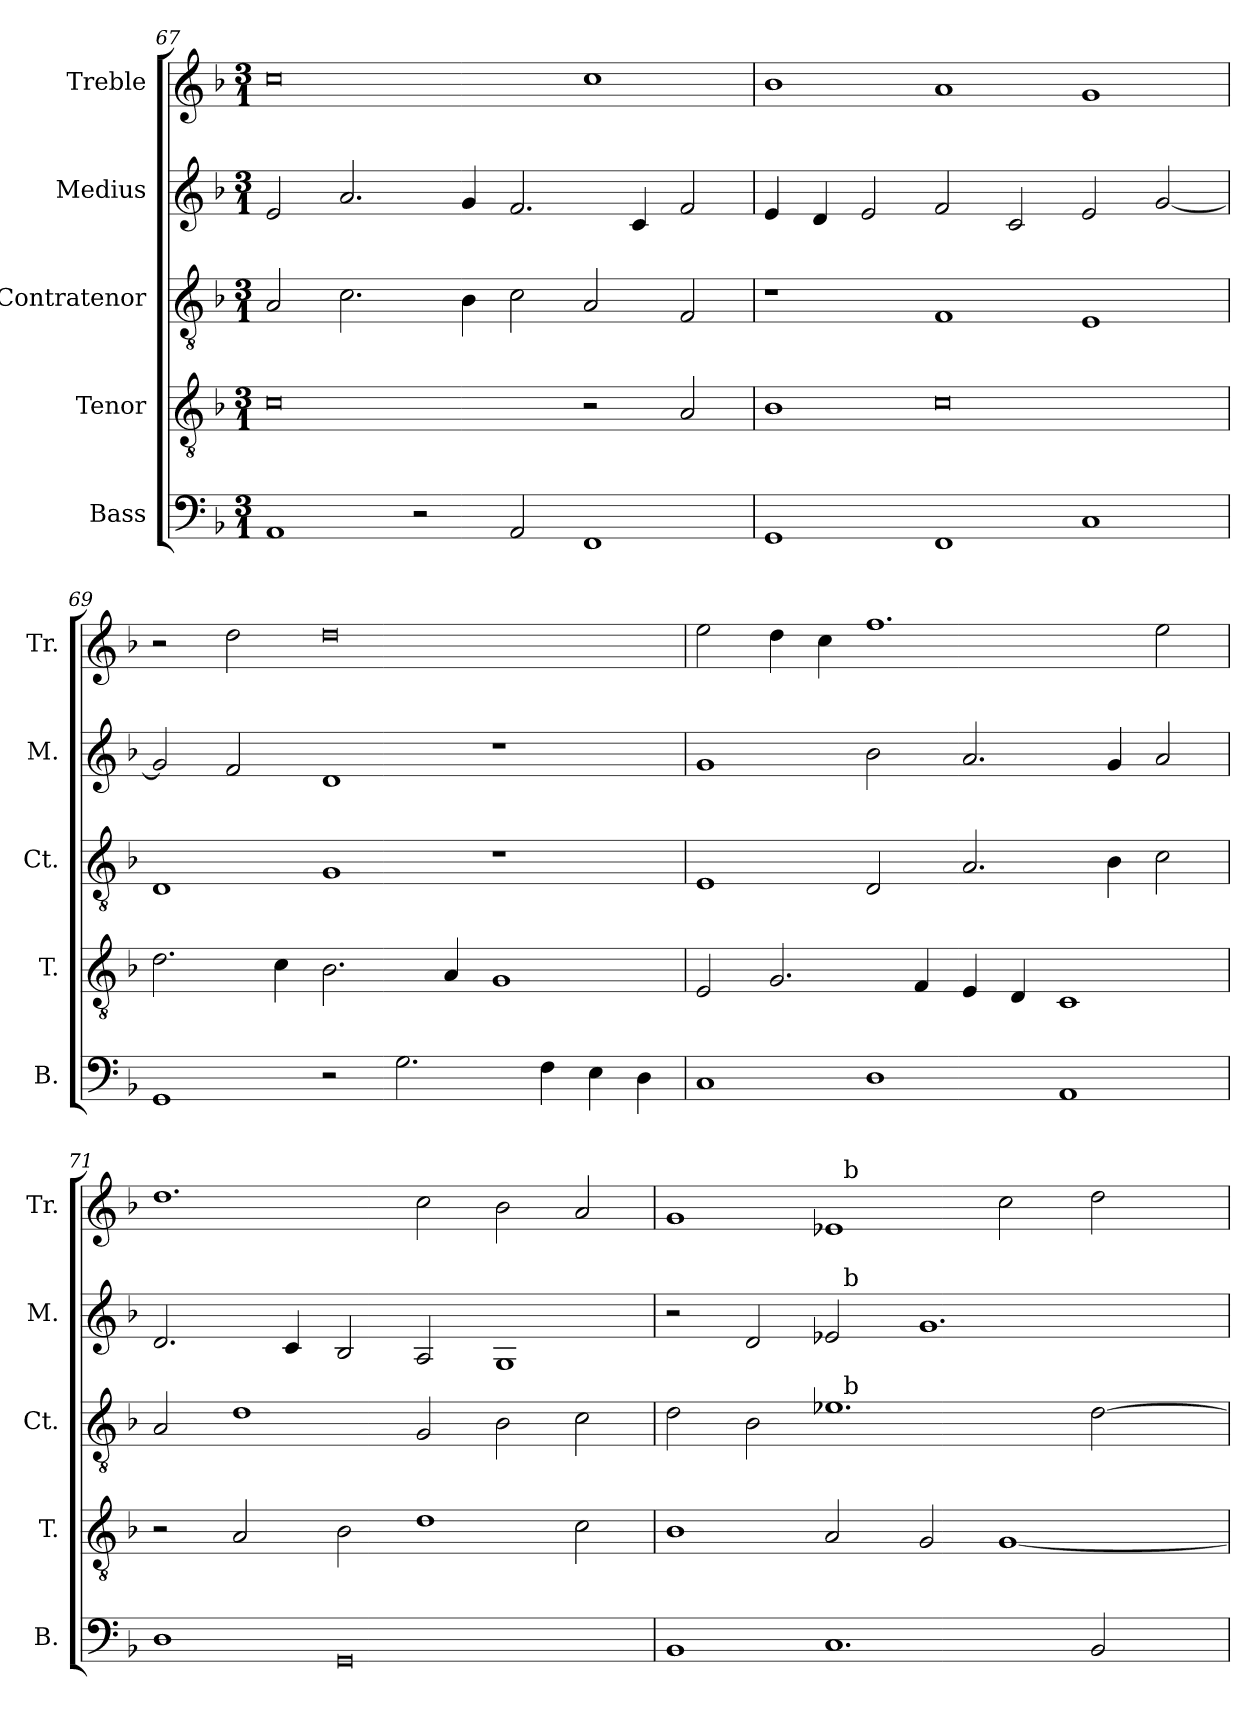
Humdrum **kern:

**kern	**kern	**kern	**kern	**kern
*part5	*part4	*part3	*part2	*part1
*staff5	*staff4	*staff3	*staff2	*staff1
*I"Bass	*I"Tenor	*I"Contratenor	*I"Medius	*I"Treble
*I'B.	*I'T.	*I'Ct.	*I'M.	*I'Tr.
*clefF4	*clefGv2	*clefGv2	*clefG2	*clefG2
*	*ITrd7c12	*ITrd7c12	*	*
*k[b-]	*k[b-]	*k[b-]	*k[b-]	*k[b-]
*d:	*d:	*d:	*d:	*d:
*M3/1	*M3/1	*M3/1	*M3/1	*M3/1
=67	=67	=67	=67	=67
1AAi	0Ci	2AAi/	2ei/	0cci
.	.	2.Ci\	2.ai/	.
2r	.	.	.	.
.	.	4BB-i\	4gi/	.
2AAi/	.	2Ci\	2.fi/	.
1FFi	2r	2AAi/	.	1cci
.	.	.	4ci/	.
.	2AAi/	2FFi/	2fi/	.
!!LO:LB:g=z
=68	=68	=68	=68	=68
1GGi	1BB-i	1r	4ei/	1b-i
.	.	.	4di/	.
.	.	.	2ei/	.
1FFi	0Ci	1FFi	2fi/	1ai
.	.	.	2ci/	.
1Ci	.	1EEi	2ei/	1gi
.	.	.	[<2gi/	.
=69	=69	=69	=69	=69
1GGi	2.Di\	1DDi	2gi/]	2r
.	.	.	2fi/	2ddi\
.	4Ci\	.	.	.
2r	2.BB-i\	1GGi	1di	0ddi
2.Gi\	.	.	.	.
.	4AAi/	.	.	.
.	1GGi	1r	1r	.
4Fi\	.	.	.	.
4Ei\	.	.	.	.
4Di\	.	.	.	.
=70	=70	=70	=70	=70
1Ci	2EEi/	1EEi	1gi	2eei\
.	2.GGi/	.	.	4ddi\
.	.	.	.	4cci\
1Di	.	2DDi/	2b-i\	1.ffi
.	4FFi/	.	.	.
.	4EEi/	2.AAi/	2.ai/	.
.	4DDi/	.	.	.
1AAi	1CCi	.	.	.
.	.	4BB-i\	4gi/	.
.	.	2Ci\	2ai/	2eei\
!!LO:PB:g=z
=71	=71	=71	=71	=71
1Di	2r	2AAi/	2.di/	1.ddi
.	2AAi/	1Di	.	.
.	.	.	4ci/	.
0GGi	2BB-i\	.	2B-i/	.
.	1Di	2GGi/	2Ai/	2cci\
.	.	2BB-i\	1Gi	2b-i\
.	2Ci\	2Ci\	.	2ai/
=72	=72	=72	=72	=72
*	*	*^	*^	*^
1BB-i	1BB-i	2Di\	1ryy	2r	1ryy	1gi	1ryy
.	.	2BB-i\	.	2di/	.	.	.
1.Ci	2AAi/	1.E-i	32ryy	2e-i/	32ryy	1e-i	32ryy
.	.	.	256ryy	.	256ryy	.	256ryy
!	!	!	!	!	!	!	!LO:TX:a:t=b
!	!	!	!	!	!LO:TX:a:t=b	!	!
!	!	!	!LO:TX:a:t=b	!	!	!	!
.	.	.	1ryy	.	1ryy	.	1ryy
.	2GGi/	.	.	1.gi	.	.	.
.	[<1GGi	.	.	.	.	2cci\	.
.	.	.	2ryy	.	2ryy	.	2ryy
2BB-i/	.	[>2Di\	.	.	.	2ddi\	.
.	.	.	4ryy	.	4ryy	.	4ryy
.	.	.	8ryy	.	8ryy	.	8ryy
.	.	.	16ryy	.	16ryy	.	16ryy
.	.	.	64..ryy	.	64..ryy	.	64..ryy
*	*	*v	*v	*	*	*v	*v
*	*	*	*v	*v	*
=	=	=	=	=
*-	*-	*-	*-	*-
